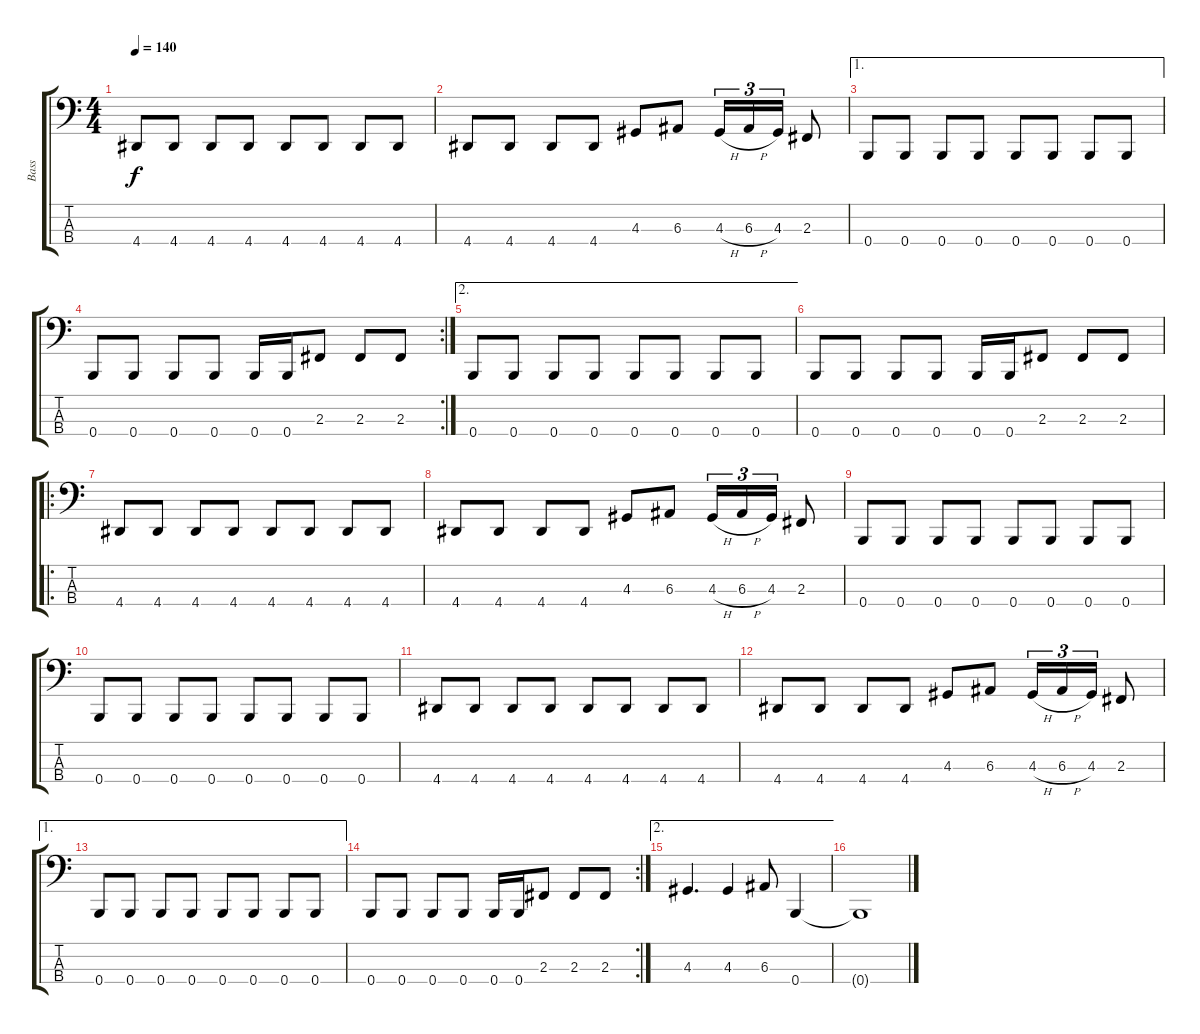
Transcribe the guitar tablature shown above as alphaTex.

\track ("Bass" "Bass") {instrument electricbasspick}
\staff {score tabs}
\tuning (D2 A1 E1 B0) {hide}
\ts (4 4)
\tempo 140
\clef f4
\ks c
4.4.8{dy f} 4.4.8 4.4.8 4.4.8 4.4.8 4.4.8 4.4.8 4.4.8 |
4.4.8 4.4.8 4.4.8 4.4.8 4.3.8 6.3.8 4.3{h}.16{tu (3 2)} 6.3{h}.16{tu (3 2)} 4.3.16{tu (3 2)} 2.3.8 |
\ae 1
0.4.8 0.4.8 0.4.8 0.4.8 0.4.8 0.4.8 0.4.8 0.4.8 |
\rc 2
0.4.8 0.4.8 0.4.8 0.4.8 0.4.16 0.4.16 2.3.8 2.3.8 2.3.8 |
\ae 2
0.4.8 0.4.8 0.4.8 0.4.8 0.4.8 0.4.8 0.4.8 0.4.8 |
0.4.8 0.4.8 0.4.8 0.4.8 0.4.16 0.4.16 2.3.8 2.3.8 2.3.8 |
\ro
4.4.8 4.4.8 4.4.8 4.4.8 4.4.8 4.4.8 4.4.8 4.4.8 |
4.4.8 4.4.8 4.4.8 4.4.8 4.3.8 6.3.8 4.3{h}.16{tu (3 2)} 6.3{h}.16{tu (3 2)} 4.3.16{tu (3 2)} 2.3.8 |
0.4.8 0.4.8 0.4.8 0.4.8 0.4.8 0.4.8 0.4.8 0.4.8 |
0.4.8 0.4.8 0.4.8 0.4.8 0.4.8 0.4.8 0.4.8 0.4.8 |
4.4.8 4.4.8 4.4.8 4.4.8 4.4.8 4.4.8 4.4.8 4.4.8 |
4.4.8 4.4.8 4.4.8 4.4.8 4.3.8 6.3.8 4.3{h}.16{tu (3 2)} 6.3{h}.16{tu (3 2)} 4.3.16{tu (3 2)} 2.3.8 |
\ae 1
0.4.8 0.4.8 0.4.8 0.4.8 0.4.8 0.4.8 0.4.8 0.4.8 |
\rc 2
0.4.8 0.4.8 0.4.8 0.4.8 0.4.16 0.4.16 2.3.8 2.3.8 2.3.8 |
\ae 2
4.3.4{d} 4.3.4 6.3.8 0.4.4 |
0.4{t}.1
